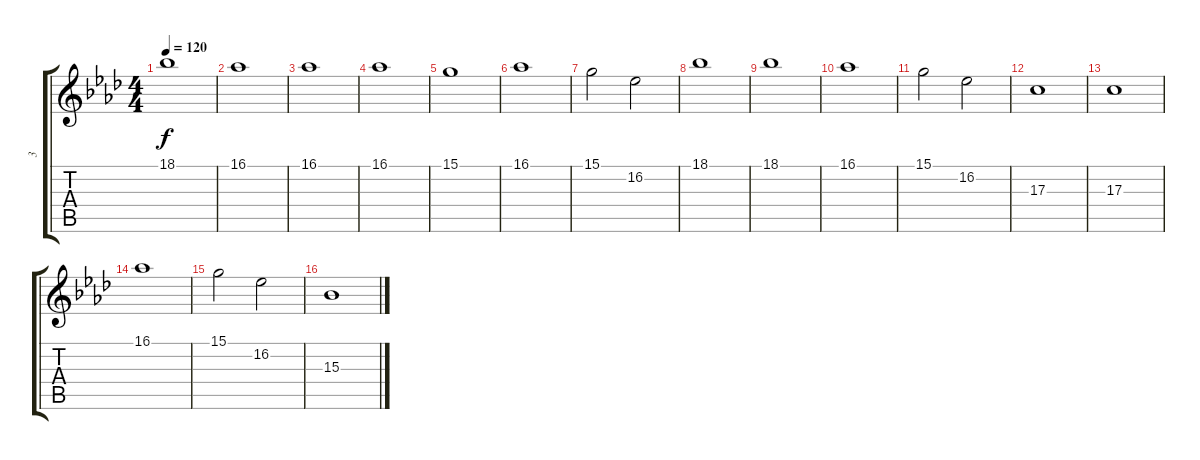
\track ("3" "3") {instrument pad6metallic}
\staff {score tabs}
\tuning (E4 B3 G3 D3 A2 E2) {hide}
\ts (4 4)
\tempo 120
\clef g2
\ks fminor
18.1.1{dy f} |
\ks ab
16.1.1 |
16.1.1 |
16.1.1 |
15.1.1 |
16.1.1 |
15.1.2 16.2.2{volume 8} |
18.1.1 |
18.1.1 |
16.1.1{volume 11} |
15.1.2{volume 12} 16.2.2 |
17.3.1{volume 12} |
17.3.1{volume 12} |
16.1.1{volume 12} |
15.1.2{volume 12} 16.2.2{volume 12} |
15.3.1{volume 12}
